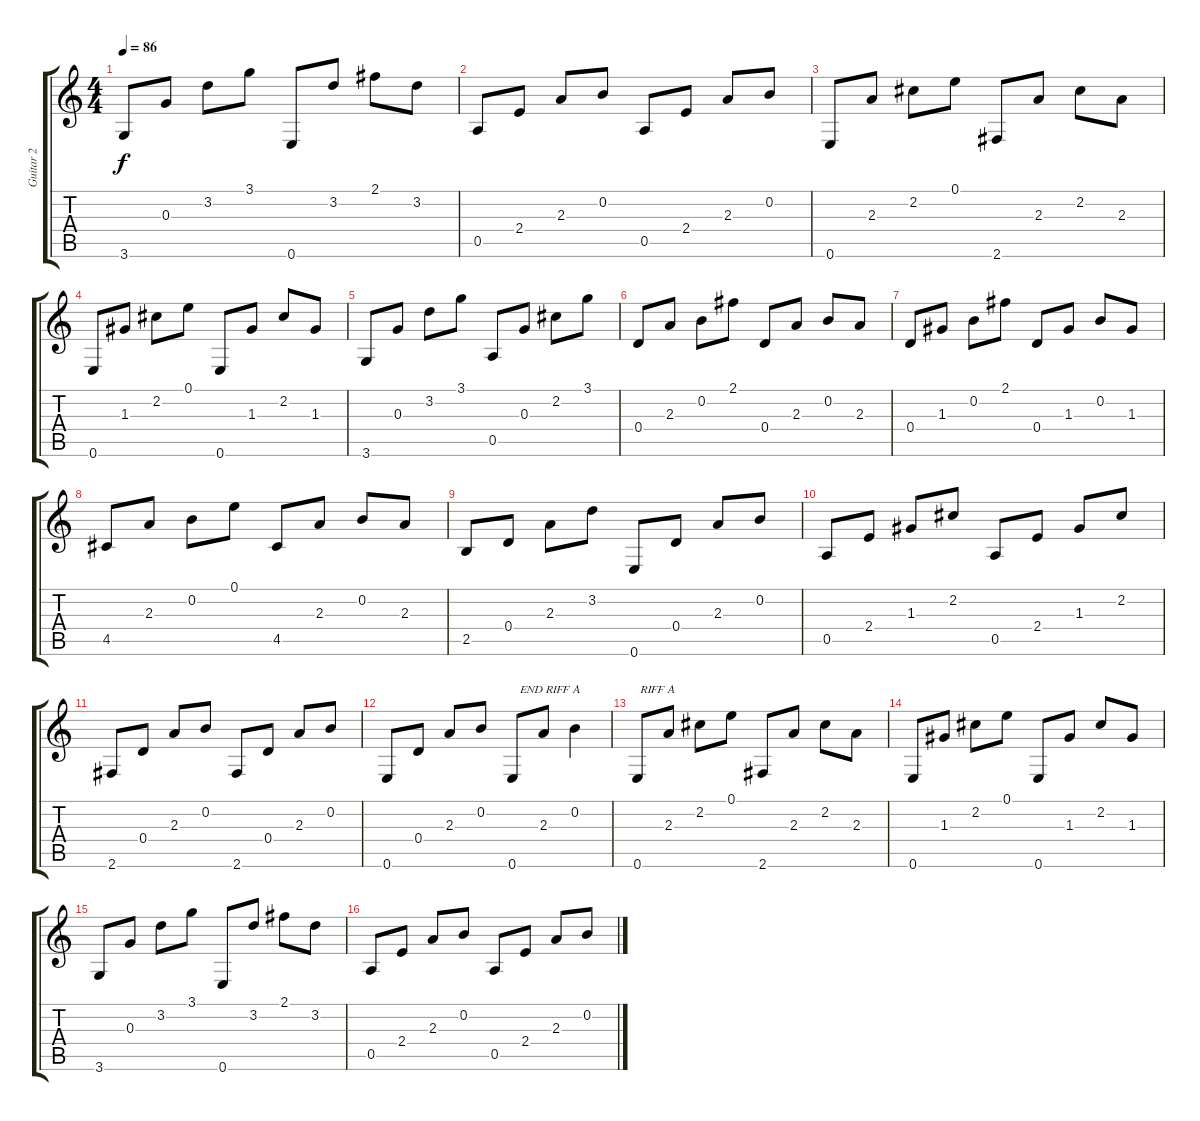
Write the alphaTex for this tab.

\track ("Guitar 2" "Guitar 2") {instrument acousticguitarnylon}
\staff {score tabs}
\tuning (E4 B3 G3 D3 A2 E2) {hide}
\ts (4 4)
\tempo 86
\clef g2
\ks c
3.6.8{dy f} 0.3.8 3.2.8 3.1.8 0.6.8 3.2.8 2.1.8 3.2.8 |
0.5.8 2.4.8 2.3.8 0.2.8 0.5.8 2.4.8 2.3.8 0.2.8 |
0.6.8 2.3.8 2.2.8 0.1.8 2.6.8 2.3.8 2.2.8 2.3.8 |
0.6.8 1.3.8 2.2.8 0.1.8 0.6.8 1.3.8 2.2.8 1.3.8 |
3.6.8 0.3.8 3.2.8 3.1.8 0.5.8 0.3.8 2.2.8 3.1.8 |
0.4.8 2.3.8 0.2.8 2.1.8 0.4.8 2.3.8 0.2.8 2.3.8 |
0.4.8 1.3.8 0.2.8 2.1.8 0.4.8 1.3.8 0.2.8 1.3.8 |
4.5.8 2.3.8 0.2.8 0.1.8 4.5.8 2.3.8 0.2.8 2.3.8 |
2.5.8 0.4.8 2.3.8 3.2.8 0.6.8 0.4.8 2.3.8 0.2.8 |
0.5.8 2.4.8 1.3.8 2.2.8 0.5.8 2.4.8 1.3.8 2.2.8 |
2.6.8 0.4.8 2.3.8 0.2.8 2.6.8 0.4.8 2.3.8 0.2.8 |
0.6.8 0.4.8 2.3.8 0.2.8{txt "             END RIFF A"} 0.6.8 2.3.8 0.2.4 |
0.6.8{txt " RIFF A"} 2.3.8 2.2.8 0.1.8 2.6.8 2.3.8 2.2.8 2.3.8 |
0.6.8 1.3.8 2.2.8 0.1.8 0.6.8 1.3.8 2.2.8 1.3.8 |
3.6.8 0.3.8 3.2.8 3.1.8 0.6.8 3.2.8 2.1.8 3.2.8 |
0.5.8 2.4.8 2.3.8 0.2.8 0.5.8 2.4.8 2.3.8 0.2.8
